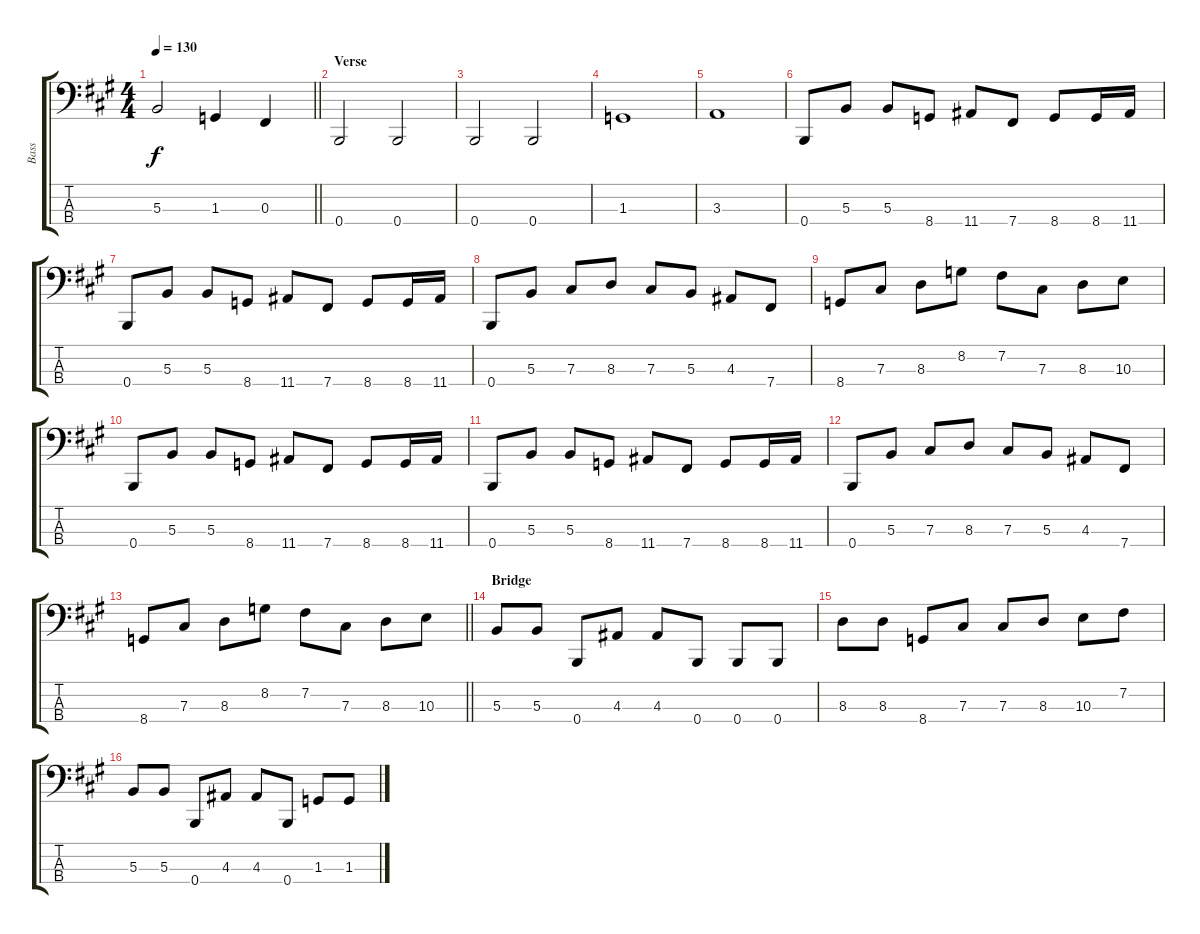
\track ("Bass" "Bass") {instrument electricbasspick}
\staff {score tabs}
\tuning (E2 B1 Gb1 B0) {hide}
\ts (4 4)
\tempo 130
\clef f4
\barLineRight lightlight
\ks a
5.3.2{dy f} 1.3.4 0.3.4 |
\section ("" "Verse")
0.4.2 0.4.2 |
0.4.2 0.4.2 |
1.3.1 |
3.3.1 |
0.4.8 5.3.8 5.3.8 8.4.8 11.4.8 7.4.8 8.4.8 8.4.16 11.4.16 |
0.4.8 5.3.8 5.3.8 8.4.8 11.4.8 7.4.8 8.4.8 8.4.16 11.4.16 |
0.4.8 5.3.8 7.3.8 8.3.8 7.3.8 5.3.8 4.3.8 7.4.8 |
8.4.8 7.3.8 8.3.8 8.2.8 7.2.8 7.3.8 8.3.8 10.3.8 |
0.4.8 5.3.8 5.3.8 8.4.8 11.4.8 7.4.8 8.4.8 8.4.16 11.4.16 |
0.4.8 5.3.8 5.3.8 8.4.8 11.4.8 7.4.8 8.4.8 8.4.16 11.4.16 |
0.4.8 5.3.8 7.3.8 8.3.8 7.3.8 5.3.8 4.3.8 7.4.8 |
\barLineRight lightlight
8.4.8 7.3.8 8.3.8 8.2.8 7.2.8 7.3.8 8.3.8 10.3.8 |
\section ("" "Bridge")
5.3.8 5.3.8 0.4.8 4.3.8 4.3.8 0.4.8 0.4.8 0.4.8 |
8.3.8 8.3.8 8.4.8 7.3.8 7.3.8 8.3.8 10.3.8 7.2.8 |
5.3.8 5.3.8 0.4.8 4.3.8 4.3.8 0.4.8 1.3.8 1.3.8
